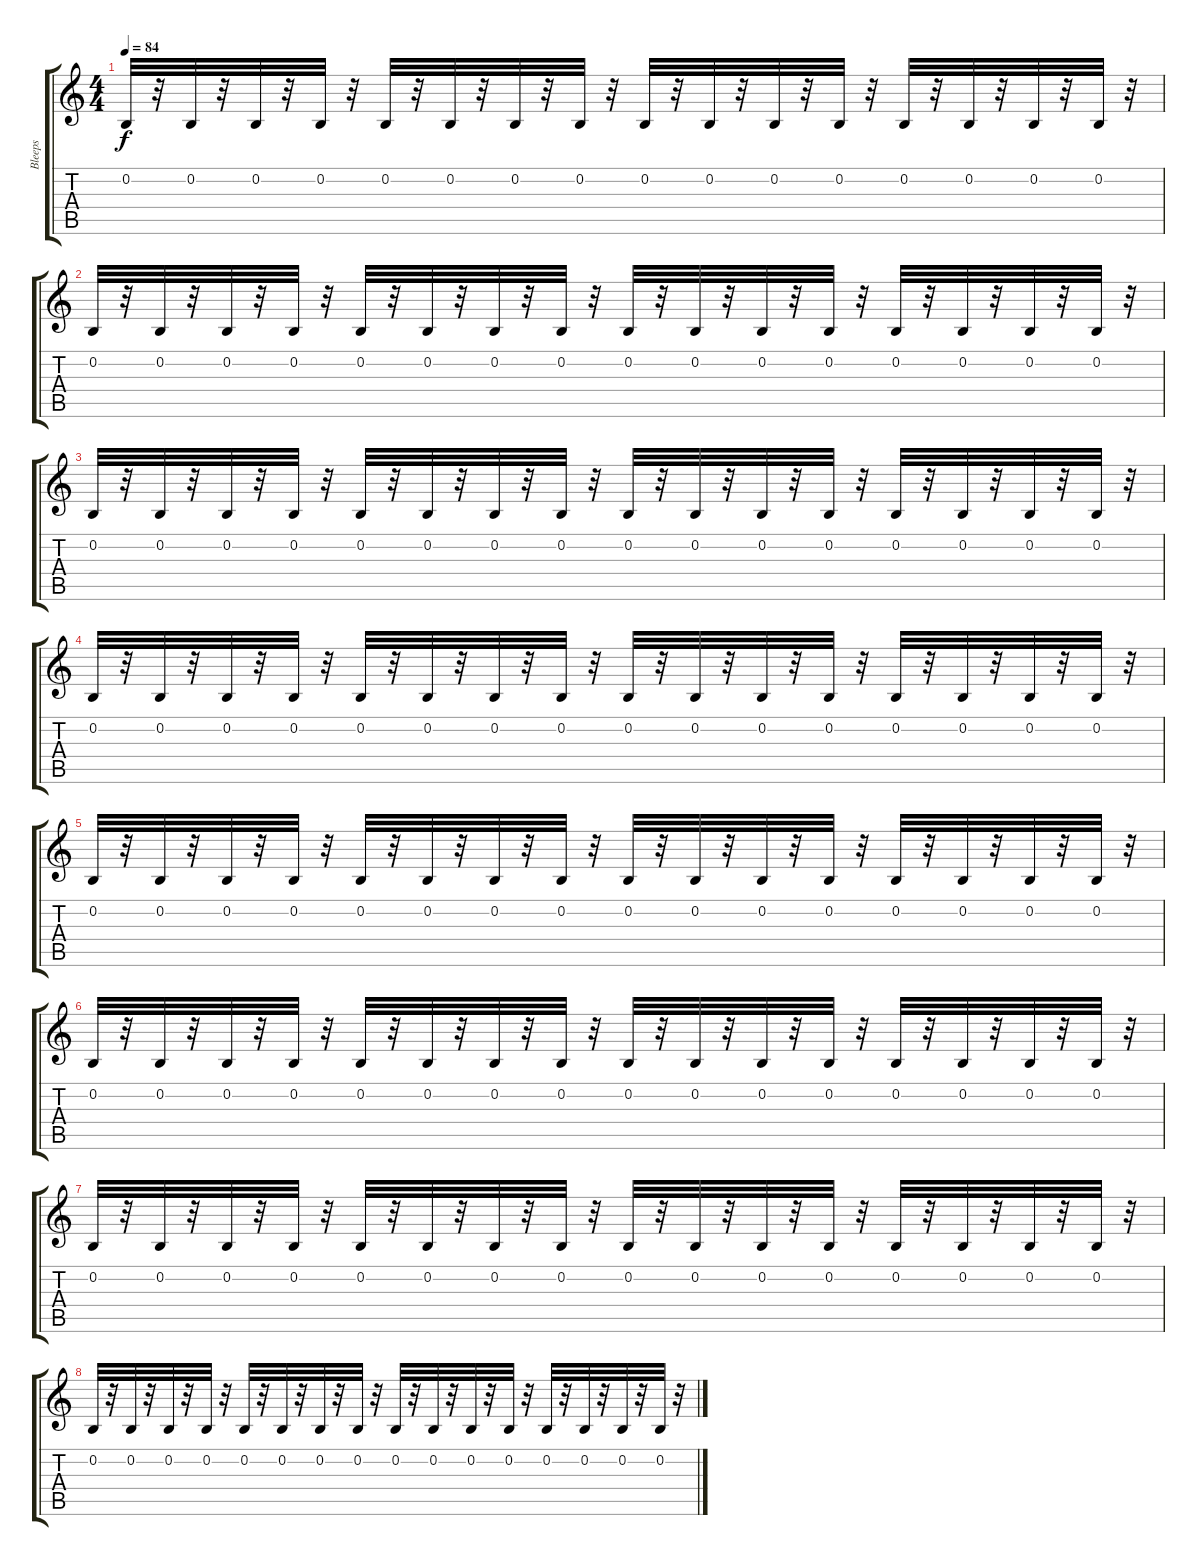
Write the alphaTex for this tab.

\track ("Bleeps" "Bleeps") {instrument lead5charang}
\staff {score tabs}
\tuning (E4 B3 G3 D3 A2 E2) {hide}
\ts (4 4)
\tempo 84
\clef g2
\ks c
0.2.32{dy f} r.32 0.2.32 r.32 0.2.32 r.32 0.2.32 r.32 0.2.32 r.32 0.2.32 r.32 0.2.32 r.32 0.2.32 r.32 0.2.32 r.32 0.2.32 r.32 0.2.32 r.32 0.2.32 r.32 0.2.32 r.32 0.2.32 r.32 0.2.32 r.32 0.2.32 r.32 |
0.2.32 r.32 0.2.32 r.32 0.2.32 r.32 0.2.32 r.32 0.2.32 r.32 0.2.32 r.32 0.2.32 r.32 0.2.32 r.32 0.2.32 r.32 0.2.32 r.32 0.2.32 r.32 0.2.32 r.32 0.2.32 r.32 0.2.32 r.32 0.2.32 r.32 0.2.32 r.32 |
0.2.32 r.32 0.2.32 r.32 0.2.32 r.32 0.2.32 r.32 0.2.32 r.32 0.2.32 r.32 0.2.32 r.32 0.2.32 r.32 0.2.32 r.32 0.2.32 r.32 0.2.32 r.32 0.2.32 r.32 0.2.32 r.32 0.2.32 r.32 0.2.32 r.32 0.2.32 r.32 |
0.2.32 r.32 0.2.32 r.32 0.2.32 r.32 0.2.32 r.32 0.2.32 r.32 0.2.32 r.32 0.2.32 r.32 0.2.32 r.32 0.2.32 r.32 0.2.32 r.32 0.2.32 r.32 0.2.32 r.32 0.2.32 r.32 0.2.32 r.32 0.2.32 r.32 0.2.32 r.32 |
0.2.32 r.32 0.2.32 r.32 0.2.32 r.32 0.2.32 r.32 0.2.32 r.32 0.2.32 r.32 0.2.32 r.32 0.2.32 r.32 0.2.32 r.32 0.2.32 r.32 0.2.32 r.32 0.2.32 r.32 0.2.32 r.32 0.2.32 r.32 0.2.32 r.32 0.2.32 r.32 |
0.2.32 r.32 0.2.32 r.32 0.2.32 r.32 0.2.32 r.32 0.2.32 r.32 0.2.32 r.32 0.2.32 r.32 0.2.32 r.32 0.2.32 r.32 0.2.32 r.32 0.2.32 r.32 0.2.32 r.32 0.2.32 r.32 0.2.32 r.32 0.2.32 r.32 0.2.32 r.32 |
0.2.32 r.32 0.2.32 r.32 0.2.32 r.32 0.2.32 r.32 0.2.32 r.32 0.2.32 r.32 0.2.32 r.32 0.2.32 r.32 0.2.32 r.32 0.2.32 r.32 0.2.32 r.32 0.2.32 r.32 0.2.32 r.32 0.2.32 r.32 0.2.32 r.32 0.2.32 r.32 |
0.2.32 r.32 0.2.32 r.32 0.2.32 r.32 0.2.32 r.32 0.2.32 r.32 0.2.32 r.32 0.2.32 r.32 0.2.32 r.32 0.2.32 r.32 0.2.32 r.32 0.2.32 r.32 0.2.32 r.32 0.2.32 r.32 0.2.32 r.32 0.2.32 r.32 0.2.32 r.32
